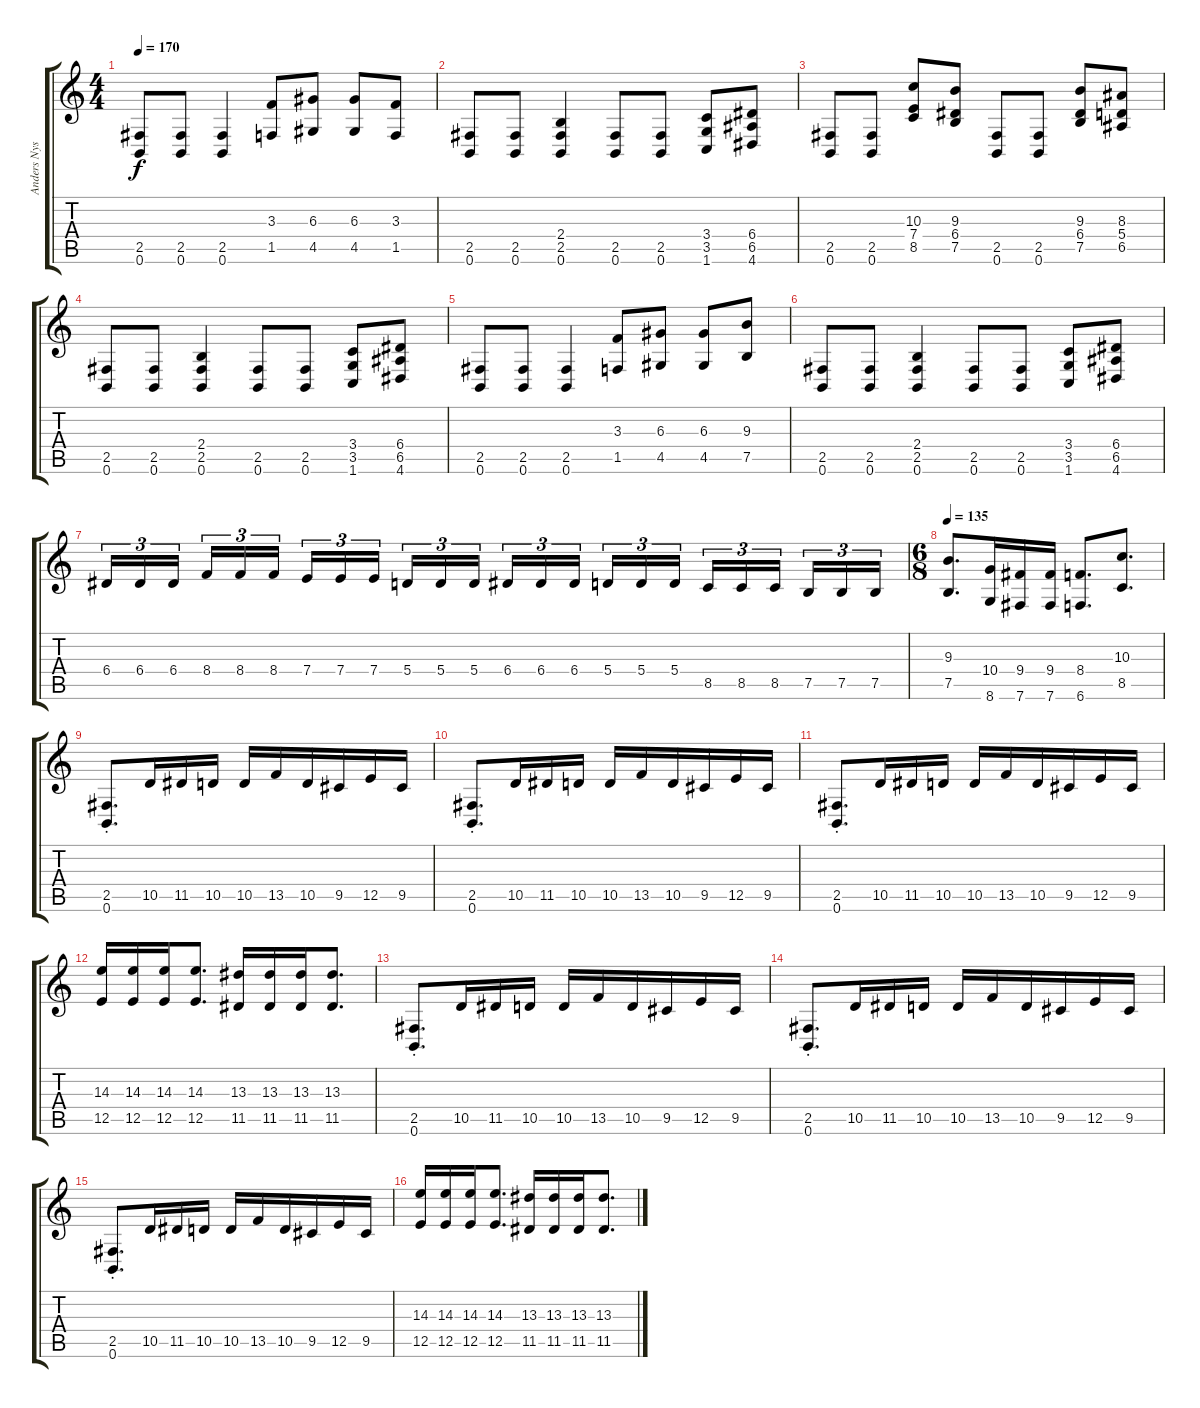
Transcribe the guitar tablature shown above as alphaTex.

\track ("Anders Nystrom" "Anders Nys") {instrument distortionguitar}
\staff {score tabs}
\tuning (B3 Gb3 D3 A2 E2 B1) {hide}
\ts (4 4)
\tempo 170
\clef g2
\ks c
(2.5 0.6).8{dy f} (2.5 0.6).8 (2.5 0.6).4 (3.3 1.5).8 (6.3 4.5).8 (6.3 4.5).8 (3.3 1.5).8 |
(2.5 0.6).8 (2.5 0.6).8 (2.4 2.5 0.6).4 (2.5 0.6).8 (2.5 0.6).8 (3.4 3.5 1.6).8 (6.4 6.5 4.6).8 |
(2.5 0.6).8 (2.5 0.6).8 (10.3 7.4 8.5).8 (9.3 6.4 7.5).8 (2.5 0.6).8 (2.5 0.6).8 (9.3 6.4 7.5).8 (8.3 5.4 6.5).8 |
(2.5 0.6).8 (2.5 0.6).8 (2.4 2.5 0.6).4 (2.5 0.6).8 (2.5 0.6).8 (3.4 3.5 1.6).8 (6.4 6.5 4.6).8 |
(2.5 0.6).8 (2.5 0.6).8 (2.5 0.6).4 (3.3 1.5).8 (6.3 4.5).8 (6.3 4.5).8 (9.3 7.5).8 |
(2.5 0.6).8 (2.5 0.6).8 (2.4 2.5 0.6).4 (2.5 0.6).8 (2.5 0.6).8 (3.4 3.5 1.6).8 (6.4 6.5 4.6).8 |
6.4.16{tu (3 2)} 6.4.16{tu (3 2)} 6.4.16{tu (3 2) beam splitsecondary} 8.4.16{tu (3 2)} 8.4.16{tu (3 2)} 8.4.16{tu (3 2)} 7.4.16{tu (3 2)} 7.4.16{tu (3 2)} 7.4.16{tu (3 2) beam splitsecondary} 5.4.16{tu (3 2)} 5.4.16{tu (3 2)} 5.4.16{tu (3 2)} 6.4.16{tu (3 2)} 6.4.16{tu (3 2)} 6.4.16{tu (3 2) beam splitsecondary} 5.4.16{tu (3 2)} 5.4.16{tu (3 2)} 5.4.16{tu (3 2)} 8.5.16{tu (3 2)} 8.5.16{tu (3 2)} 8.5.16{tu (3 2) beam splitsecondary} 7.5.16{tu (3 2)} 7.5.16{tu (3 2)} 7.5.16{tu (3 2)} |
\ts (6 8)
\tempo 135
(9.3 7.5).8{d} (10.4 8.6).16 (9.4 7.6).16 (9.4 7.6).16 (8.4 6.6).8{d} (10.3 8.5).8{d} |
(2.5{st} 0.6{st}).8{d} 10.5.16 11.5.16 10.5.16 10.5.16 13.5.16 10.5.16 9.5.16 12.5.16 9.5.16 |
(2.5{st} 0.6{st}).8{d} 10.5.16 11.5.16 10.5.16 10.5.16 13.5.16 10.5.16 9.5.16 12.5.16 9.5.16 |
(2.5{st} 0.6{st}).8{d} 10.5.16 11.5.16 10.5.16 10.5.16 13.5.16 10.5.16 9.5.16 12.5.16 9.5.16 |
(14.3 12.5).16 (14.3 12.5).16 (14.3 12.5).16 (14.3 12.5).8{d} (13.3 11.5).16 (13.3 11.5).16 (13.3 11.5).16 (13.3 11.5).8{d} |
(2.5{st} 0.6{st}).8{d} 10.5.16 11.5.16 10.5.16 10.5.16 13.5.16 10.5.16 9.5.16 12.5.16 9.5.16 |
(2.5{st} 0.6{st}).8{d} 10.5.16 11.5.16 10.5.16 10.5.16 13.5.16 10.5.16 9.5.16 12.5.16 9.5.16 |
(2.5{st} 0.6{st}).8{d} 10.5.16 11.5.16 10.5.16 10.5.16 13.5.16 10.5.16 9.5.16 12.5.16 9.5.16 |
(14.3 12.5).16 (14.3 12.5).16 (14.3 12.5).16 (14.3 12.5).8{d} (13.3 11.5).16 (13.3 11.5).16 (13.3 11.5).16 (13.3 11.5).8{d}
